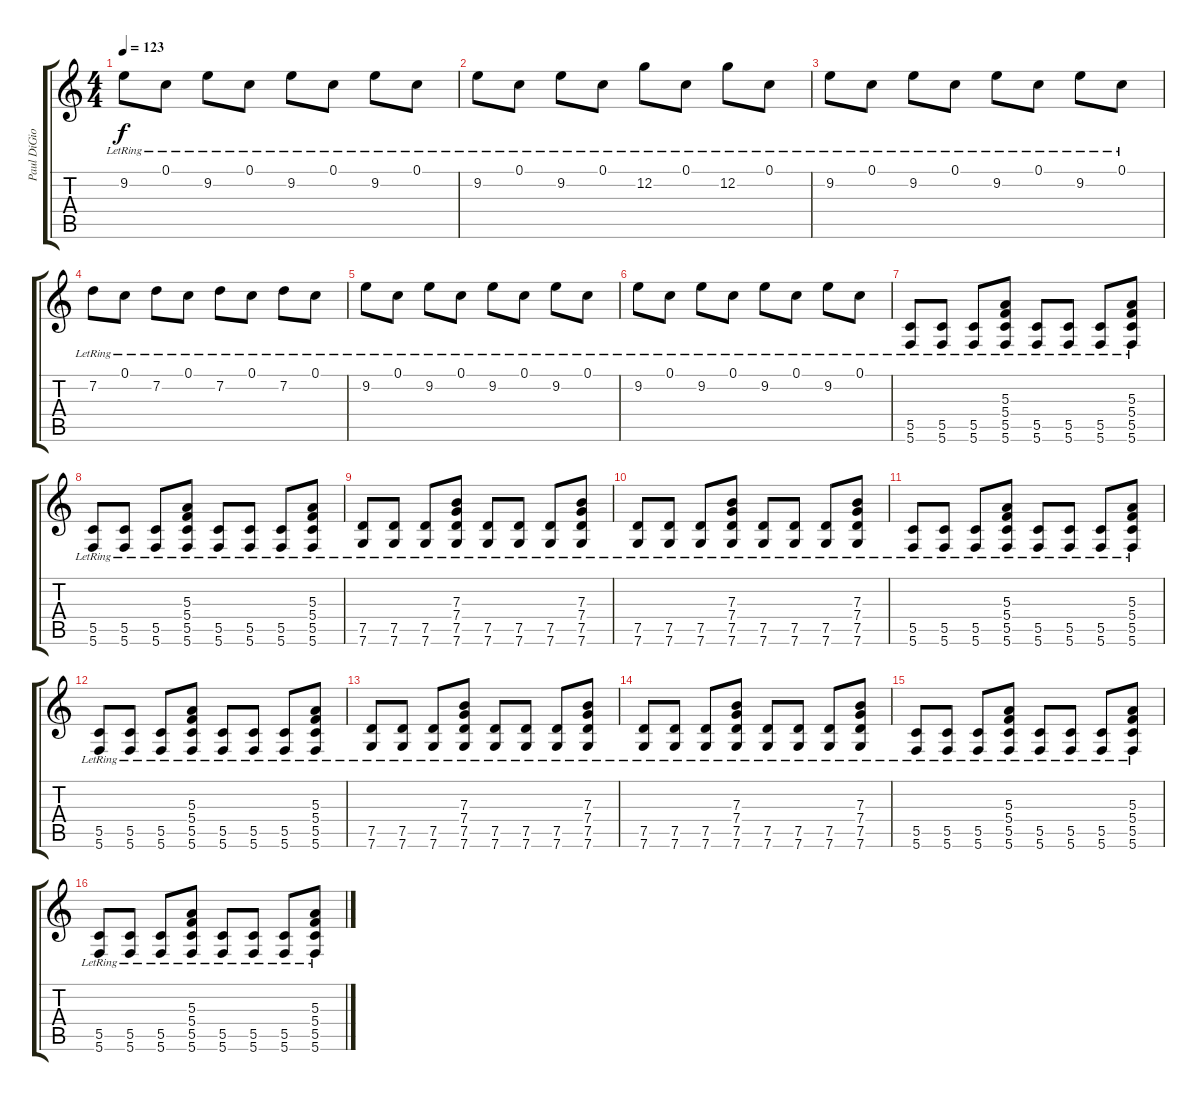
\track ("Paul DiGiovanni - Lead Guitar" "Paul DiGio") {instrument overdrivenguitar}
\staff {score tabs}
\tuning (C4 G3 E3 C3 G2 C2) {hide}
\ts (4 4)
\tempo 123
\clef g2
\ks c
9.2{lr}.8{dy f} 0.1{lr}.8 9.2{lr}.8 0.1{lr}.8 9.2{lr}.8 0.1{lr}.8 9.2{lr}.8 0.1{lr}.8 |
9.2{lr}.8 0.1{lr}.8 9.2{lr}.8 0.1{lr}.8 12.2{lr}.8 0.1{lr}.8 12.2{lr}.8 0.1{lr}.8 |
9.2{lr}.8 0.1{lr}.8 9.2{lr}.8 0.1{lr}.8 9.2{lr}.8 0.1{lr}.8 9.2{lr}.8 0.1{lr}.8 |
7.2{lr}.8 0.1{lr}.8 7.2{lr}.8 0.1{lr}.8 7.2{lr}.8 0.1{lr}.8 7.2{lr}.8 0.1{lr}.8 |
9.2{lr}.8 0.1{lr}.8 9.2{lr}.8 0.1{lr}.8 9.2{lr}.8 0.1{lr}.8 9.2{lr}.8 0.1{lr}.8 |
9.2{lr}.8 0.1{lr}.8 9.2{lr}.8 0.1{lr}.8 9.2{lr}.8 0.1{lr}.8 9.2{lr}.8 0.1{lr}.8 |
(5.5{lr} 5.6{lr}).8 (5.5{lr} 5.6{lr}).8 (5.5{lr} 5.6{lr}).8 (5.3{lr} 5.4{lr} 5.5{lr} 5.6{lr}).8 (5.5{lr} 5.6{lr}).8 (5.5{lr} 5.6{lr}).8 (5.5{lr} 5.6{lr}).8 (5.3{lr} 5.4 5.5{lr} 5.6{lr}).8 |
(5.5{lr} 5.6{lr}).8 (5.5{lr} 5.6{lr}).8 (5.5{lr} 5.6{lr}).8 (5.3{lr} 5.4 5.5{lr} 5.6{lr}).8 (5.5{lr} 5.6{lr}).8 (5.5{lr} 5.6{lr}).8 (5.5{lr} 5.6{lr}).8 (5.3{lr} 5.4{lr} 5.5{lr} 5.6{lr}).8 |
(7.5{lr} 7.6{lr}).8 (7.5{lr} 7.6{lr}).8 (7.5{lr} 7.6{lr}).8 (7.3{lr} 7.4{lr} 7.5{lr} 7.6{lr}).8 (7.5{lr} 7.6{lr}).8 (7.5{lr} 7.6{lr}).8 (7.5{lr} 7.6{lr}).8 (7.3{lr} 7.4{lr} 7.5{lr} 7.6{lr}).8 |
(7.5{lr} 7.6{lr}).8 (7.5{lr} 7.6{lr}).8 (7.5{lr} 7.6{lr}).8 (7.3{lr} 7.4 7.5{lr} 7.6{lr}).8 (7.5{lr} 7.6{lr}).8 (7.5{lr} 7.6{lr}).8 (7.5{lr} 7.6{lr}).8 (7.3{lr} 7.4{lr} 7.5{lr} 7.6{lr}).8 |
(5.5{lr} 5.6{lr}).8 (5.5{lr} 5.6{lr}).8 (5.5{lr} 5.6{lr}).8 (5.3{lr} 5.4{lr} 5.5{lr} 5.6{lr}).8 (5.5{lr} 5.6{lr}).8 (5.5{lr} 5.6{lr}).8 (5.5{lr} 5.6{lr}).8 (5.3{lr} 5.4 5.5{lr} 5.6{lr}).8 |
(5.5{lr} 5.6{lr}).8 (5.5{lr} 5.6{lr}).8 (5.5{lr} 5.6{lr}).8 (5.3{lr} 5.4 5.5{lr} 5.6{lr}).8 (5.5{lr} 5.6{lr}).8 (5.5{lr} 5.6{lr}).8 (5.5{lr} 5.6{lr}).8 (5.3{lr} 5.4{lr} 5.5{lr} 5.6{lr}).8 |
(7.5{lr} 7.6{lr}).8 (7.5{lr} 7.6{lr}).8 (7.5{lr} 7.6{lr}).8 (7.3{lr} 7.4{lr} 7.5{lr} 7.6{lr}).8 (7.5{lr} 7.6{lr}).8 (7.5{lr} 7.6{lr}).8 (7.5{lr} 7.6{lr}).8 (7.3{lr} 7.4{lr} 7.5{lr} 7.6{lr}).8 |
(7.5{lr} 7.6{lr}).8 (7.5{lr} 7.6{lr}).8 (7.5{lr} 7.6{lr}).8 (7.3{lr} 7.4 7.5{lr} 7.6{lr}).8 (7.5{lr} 7.6{lr}).8 (7.5{lr} 7.6{lr}).8 (7.5{lr} 7.6{lr}).8 (7.3{lr} 7.4{lr} 7.5{lr} 7.6{lr}).8 |
(5.5{lr} 5.6{lr}).8 (5.5{lr} 5.6{lr}).8 (5.5{lr} 5.6{lr}).8 (5.3{lr} 5.4{lr} 5.5{lr} 5.6{lr}).8 (5.5{lr} 5.6{lr}).8 (5.5{lr} 5.6{lr}).8 (5.5{lr} 5.6{lr}).8 (5.3{lr} 5.4 5.5{lr} 5.6{lr}).8 |
(5.5{lr} 5.6{lr}).8 (5.5{lr} 5.6{lr}).8 (5.5{lr} 5.6{lr}).8 (5.3{lr} 5.4 5.5{lr} 5.6{lr}).8 (5.5{lr} 5.6{lr}).8 (5.5{lr} 5.6{lr}).8 (5.5{lr} 5.6{lr}).8 (5.3{lr} 5.4{lr} 5.5{lr} 5.6{lr}).8
